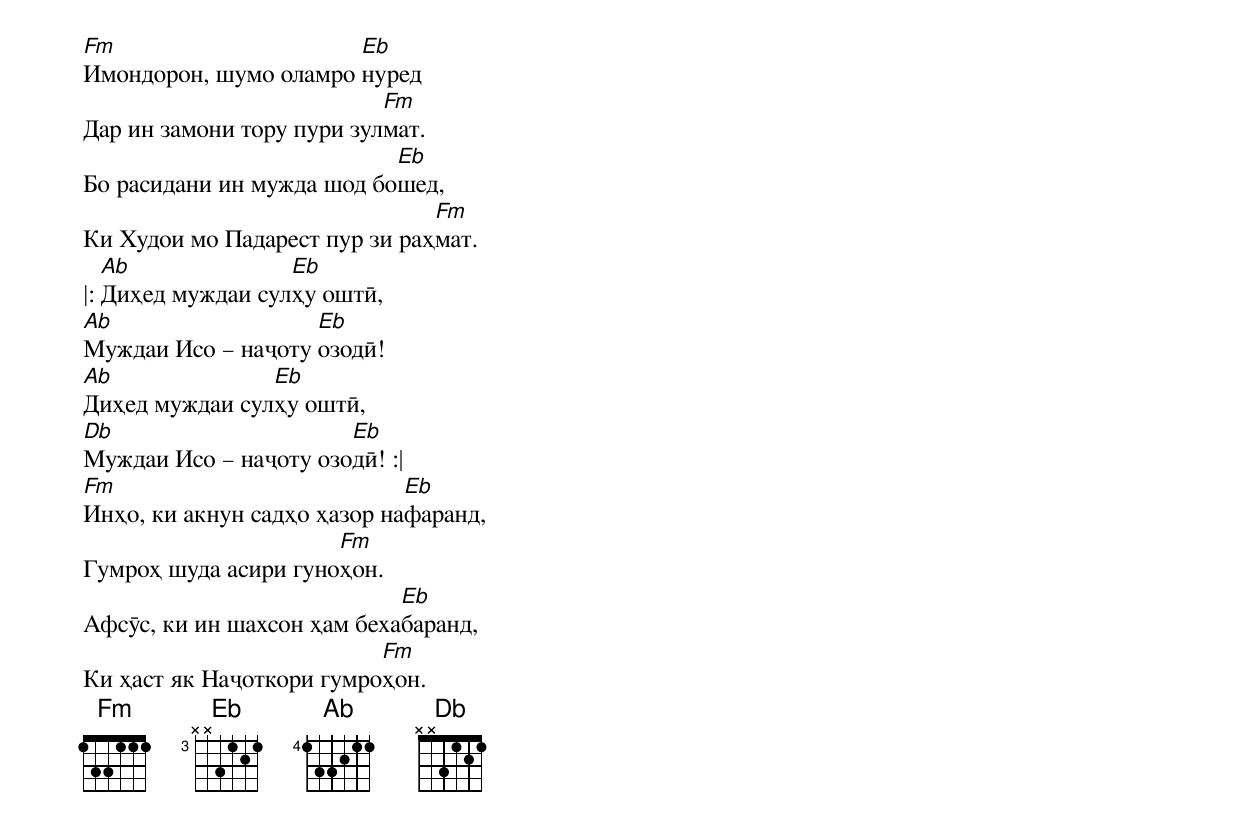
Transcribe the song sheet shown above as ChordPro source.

[Fm]Имондорон, шумо оламро [Eb]нуред
Дар ин замони тору пури зул[Fm]мат.
Бо расидани ин мужда шод бо[Eb]шед,
Ки Худои мо Падарест пур зи раҳ[Fm]мат.
|: [Ab]Диҳед муждаи сул[Eb]ҳу оштӣ,
[Ab]Муждаи Исо – наҷоту [Eb]озодӣ!
[Ab]Диҳед муждаи сул[Eb]ҳу оштӣ,
[Db]Муждаи Исо – наҷоту озо[Eb]дӣ! :|
[Fm]Инҳо, ки акнун садҳо ҳазор на[Eb]фаранд,
Гумроҳ шуда асири гуно[Fm]ҳон.
Афсӯс, ки ин шахсон ҳам беха[Eb]баранд,
Ки ҳаст як Наҷоткори гумро[Fm]ҳон.
